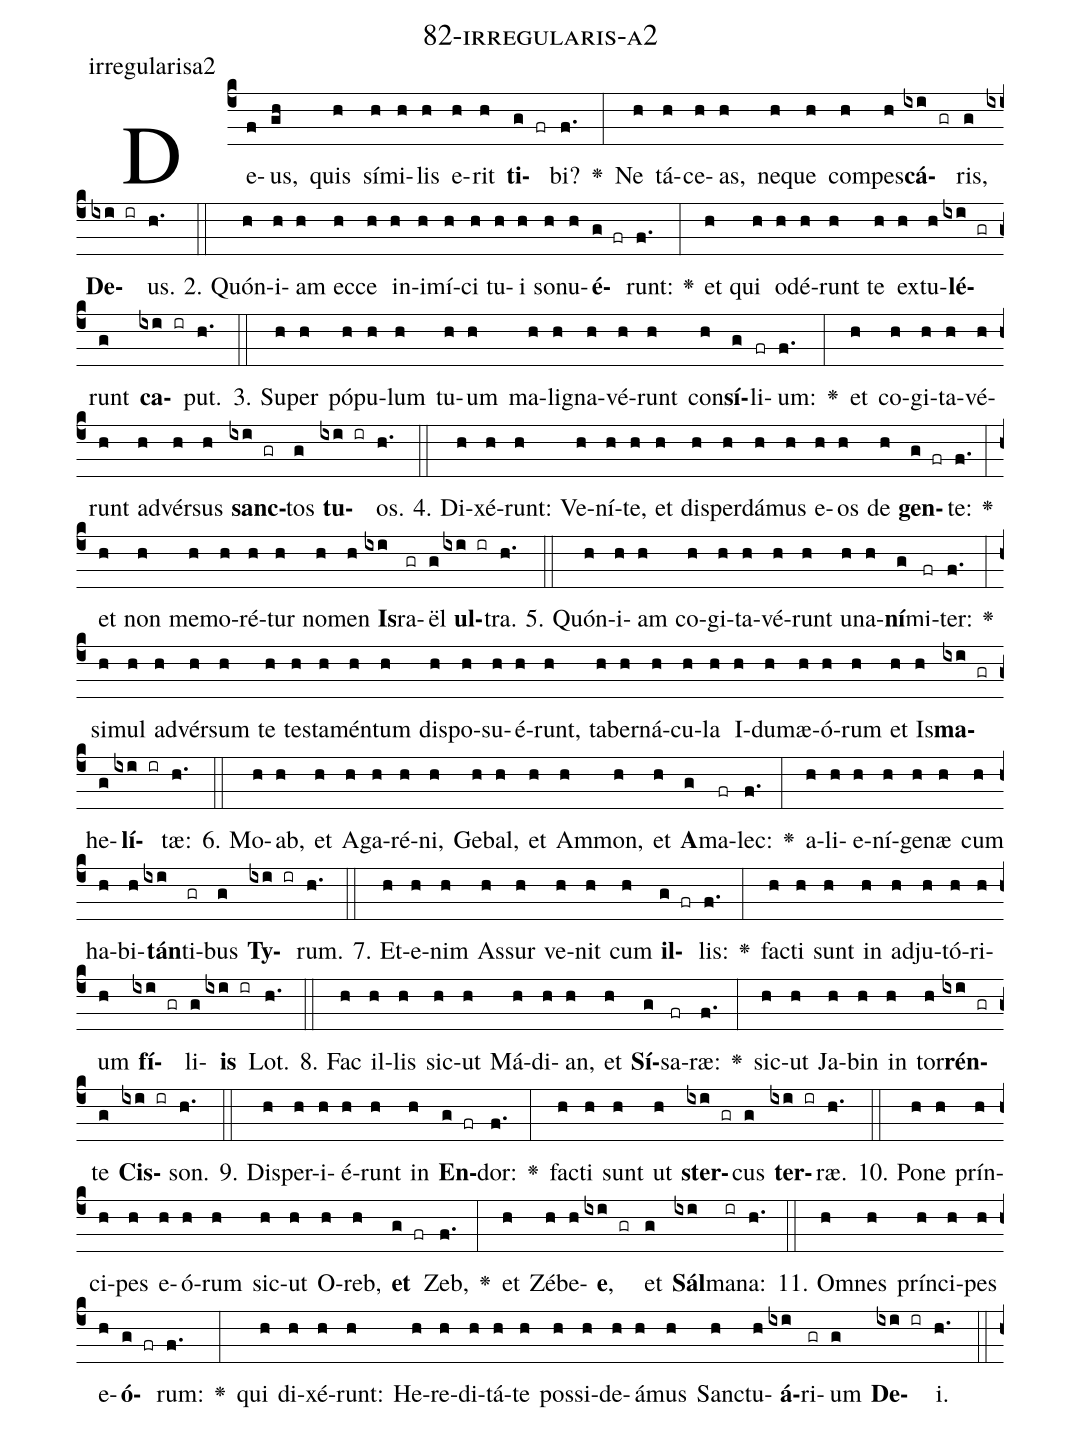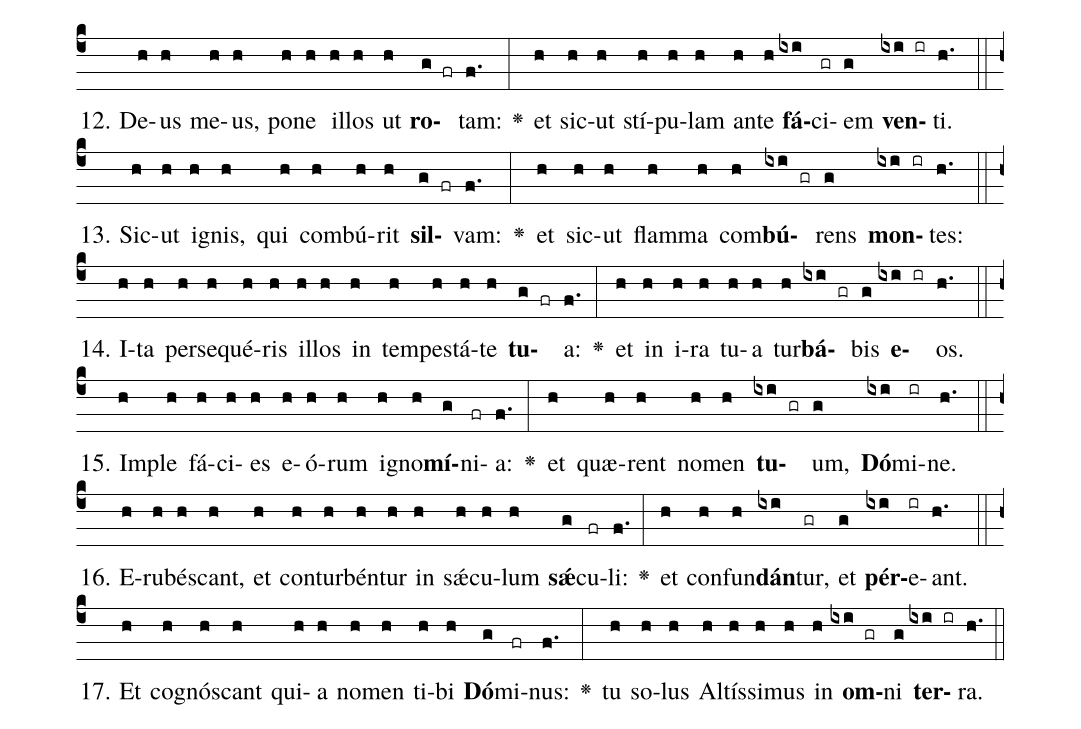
name: 82-irregularis-a2;
annotation: irregularisa2;
%%
(c4)De(f)us,(gh) quis(h) sí(h)mi(h)lis(h) e(h)rit(h) <b>ti</b>(g fr)bi?(f.) <v>\greheightstar</v>(:) Ne(h) tá(h)ce(h)as,(h) ne(h)que(h) com(h)pes(h)<b>cá</b>(ixi gr)ris,(g) <b>De</b>(ixi ir)us.(h.) (::)
2. Quón(h)i(h)am(h) ec(h)ce(h) in(h)i(h)mí(h)ci(h) tu(h)i(h) so(h)nu(h)<b>é</b>(g fr)runt:(f.) <v>\greheightstar</v>(:) et(h) qui(h) o(h)dé(h)runt(h) te(h) ex(h)tu(h)<b>lé</b>(ixi gr)runt(g) <b>ca</b>(ixi ir)put.(h.) (::)
3. Su(h)per(h) pó(h)pu(h)lum(h) tu(h)um(h) ma(h)li(h)gna(h)vé(h)runt(h) con(h)<b>sí</b>(g)li(fr)um:(f.) <v>\greheightstar</v>(:) et(h) co(h)gi(h)ta(h)vé(h)runt(h) ad(h)vér(h)sus(h) <b>sanc</b>(ixi gr)tos(g) <b>tu</b>(ixi ir)os.(h.) (::)
4. Di(h)xé(h)runt:(h) Ve(h)ní(h)te,(h) et(h) dis(h)per(h)dá(h)mus(h) e(h)os(h) de(h) <b>gen</b>(g fr)te:(f.) <v>\greheightstar</v>(:) et(h) non(h) me(h)mo(h)ré(h)tur(h) no(h)men(h) <b>Is</b>(ixi)ra(gr)ël(g) <b>ul</b>(ixi ir)tra.(h.) (::)
5. Quón(h)i(h)am(h) co(h)gi(h)ta(h)vé(h)runt(h) u(h)na(h)<b>ní</b>(g)mi(fr)ter:(f.) <v>\greheightstar</v>(:) si(h)mul(h) ad(h)vér(h)sum(h) te(h) tes(h)ta(h)mén(h)tum(h) dis(h)po(h)su(h)é(h)runt,(h) ta(h)ber(h)ná(h)cu(h)la(h) I(h)du(h)mæ(h)ó(h)rum(h) et(h) Is(h)<b>ma</b>(ixi gr)he(g)<b>lí</b>(ixi ir)tæ:(h.) (::)
6. Mo(h)ab,(h) et(h) A(h)ga(h)ré(h)ni,(h) Ge(h)bal,(h) et(h) Am(h)mon,(h) et(h) <b>A</b>(g)ma(fr)lec:(f.) <v>\greheightstar</v>(:) a(h)li(h)e(h)ní(h)ge(h)næ(h) cum(h) ha(h)bi(h)<b>tán</b>(ixi)ti(gr)bus(g) <b>Ty</b>(ixi ir)rum.(h.) (::)
7. Et(h)e(h)nim(h) As(h)sur(h) ve(h)nit(h) cum(h) <b>il</b>(g fr)lis:(f.) <v>\greheightstar</v>(:) fac(h)ti(h) sunt(h) in(h) ad(h)ju(h)tó(h)ri(h)um(h) <b>fí</b>(ixi gr)li(g)<b>is</b>(ixi ir) Lot.(h.) (::)
8. Fac(h) il(h)lis(h) sic(h)ut(h) Má(h)di(h)an,(h) et(h) <b>Sí</b>(g)sa(fr)ræ:(f.) <v>\greheightstar</v>(:) sic(h)ut(h) Ja(h)bin(h) in(h) tor(h)<b>rén</b>(ixi gr)te(g) <b>Cis</b>(ixi ir)son.(h.) (::)
9. Dis(h)per(h)i(h)é(h)runt(h) in(h) <b>En</b>(g fr)dor:(f.) <v>\greheightstar</v>(:) fac(h)ti(h) sunt(h) ut(h) <b>ster</b>(ixi gr)cus(g) <b>ter</b>(ixi ir)ræ.(h.) (::)
10. Po(h)ne(h) prín(h)ci(h)pes(h) e(h)ó(h)rum(h) sic(h)ut(h) O(h)reb,(h) <b>et</b>(g fr) Zeb,(f.) <v>\greheightstar</v>(:) et(h) Zé(h)be(h)<b>e</b>,(ixi gr) et(g) <b>Sál</b>(ixi)ma(ir)na:(h.) (::)
11. Om(h)nes(h) prín(h)ci(h)pes(h) e(h)<b>ó</b>(g fr)rum:(f.) <v>\greheightstar</v>(:) qui(h) di(h)xé(h)runt:(h) He(h)re(h)di(h)tá(h)te(h) pos(h)si(h)de(h)á(h)mus(h) Sanc(h)tu(h)<b>á</b>(ixi)ri(gr)um(g) <b>De</b>(ixi ir)i.(h.) (::)
12. De(h)us(h) me(h)us,(h) po(h)ne(h) il(h)los(h) ut(h) <b>ro</b>(g fr)tam:(f.) <v>\greheightstar</v>(:) et(h) sic(h)ut(h) stí(h)pu(h)lam(h) an(h)te(h) <b>fá</b>(ixi)ci(gr)em(g) <b>ven</b>(ixi ir)ti.(h.) (::)
13. Sic(h)ut(h) i(h)gnis,(h) qui(h) com(h)bú(h)rit(h) <b>sil</b>(g fr)vam:(f.) <v>\greheightstar</v>(:) et(h) sic(h)ut(h) flam(h)ma(h) com(h)<b>bú</b>(ixi gr)rens(g) <b>mon</b>(ixi ir)tes:(h.) (::)
14. I(h)ta(h) per(h)se(h)qué(h)ris(h) il(h)los(h) in(h) tem(h)pes(h)tá(h)te(h) <b>tu</b>(g fr)a:(f.) <v>\greheightstar</v>(:) et(h) in(h) i(h)ra(h) tu(h)a(h) tur(h)<b>bá</b>(ixi gr)bis(g) <b>e</b>(ixi ir)os.(h.) (::)
15. Im(h)ple(h) fá(h)ci(h)es(h) e(h)ó(h)rum(h) i(h)gno(h)<b>mí</b>(g)ni(fr)a:(f.) <v>\greheightstar</v>(:) et(h) quæ(h)rent(h) no(h)men(h) <b>tu</b>(ixi gr)um,(g) <b>Dó</b>(ixi)mi(ir)ne.(h.) (::)
16. E(h)ru(h)bés(h)cant,(h) et(h) con(h)tur(h)bén(h)tur(h) in(h) sǽ(h)cu(h)lum(h) <b>sǽ</b>(g)cu(fr)li:(f.) <v>\greheightstar</v>(:) et(h) con(h)fun(h)<b>dán</b>(ixi)tur,(gr) et(g) <b>pér</b>(ixi)e(ir)ant.(h.) (::)
17. Et(h) co(h)gnós(h)cant(h) qui(h)a(h) no(h)men(h) ti(h)bi(h) <b>Dó</b>(g)mi(fr)nus:(f.) <v>\greheightstar</v>(:) tu(h) so(h)lus(h) Al(h)tís(h)si(h)mus(h) in(h) <b>om</b>(ixi gr)ni(g) <b>ter</b>(ixi ir)ra.(h.) (::)
